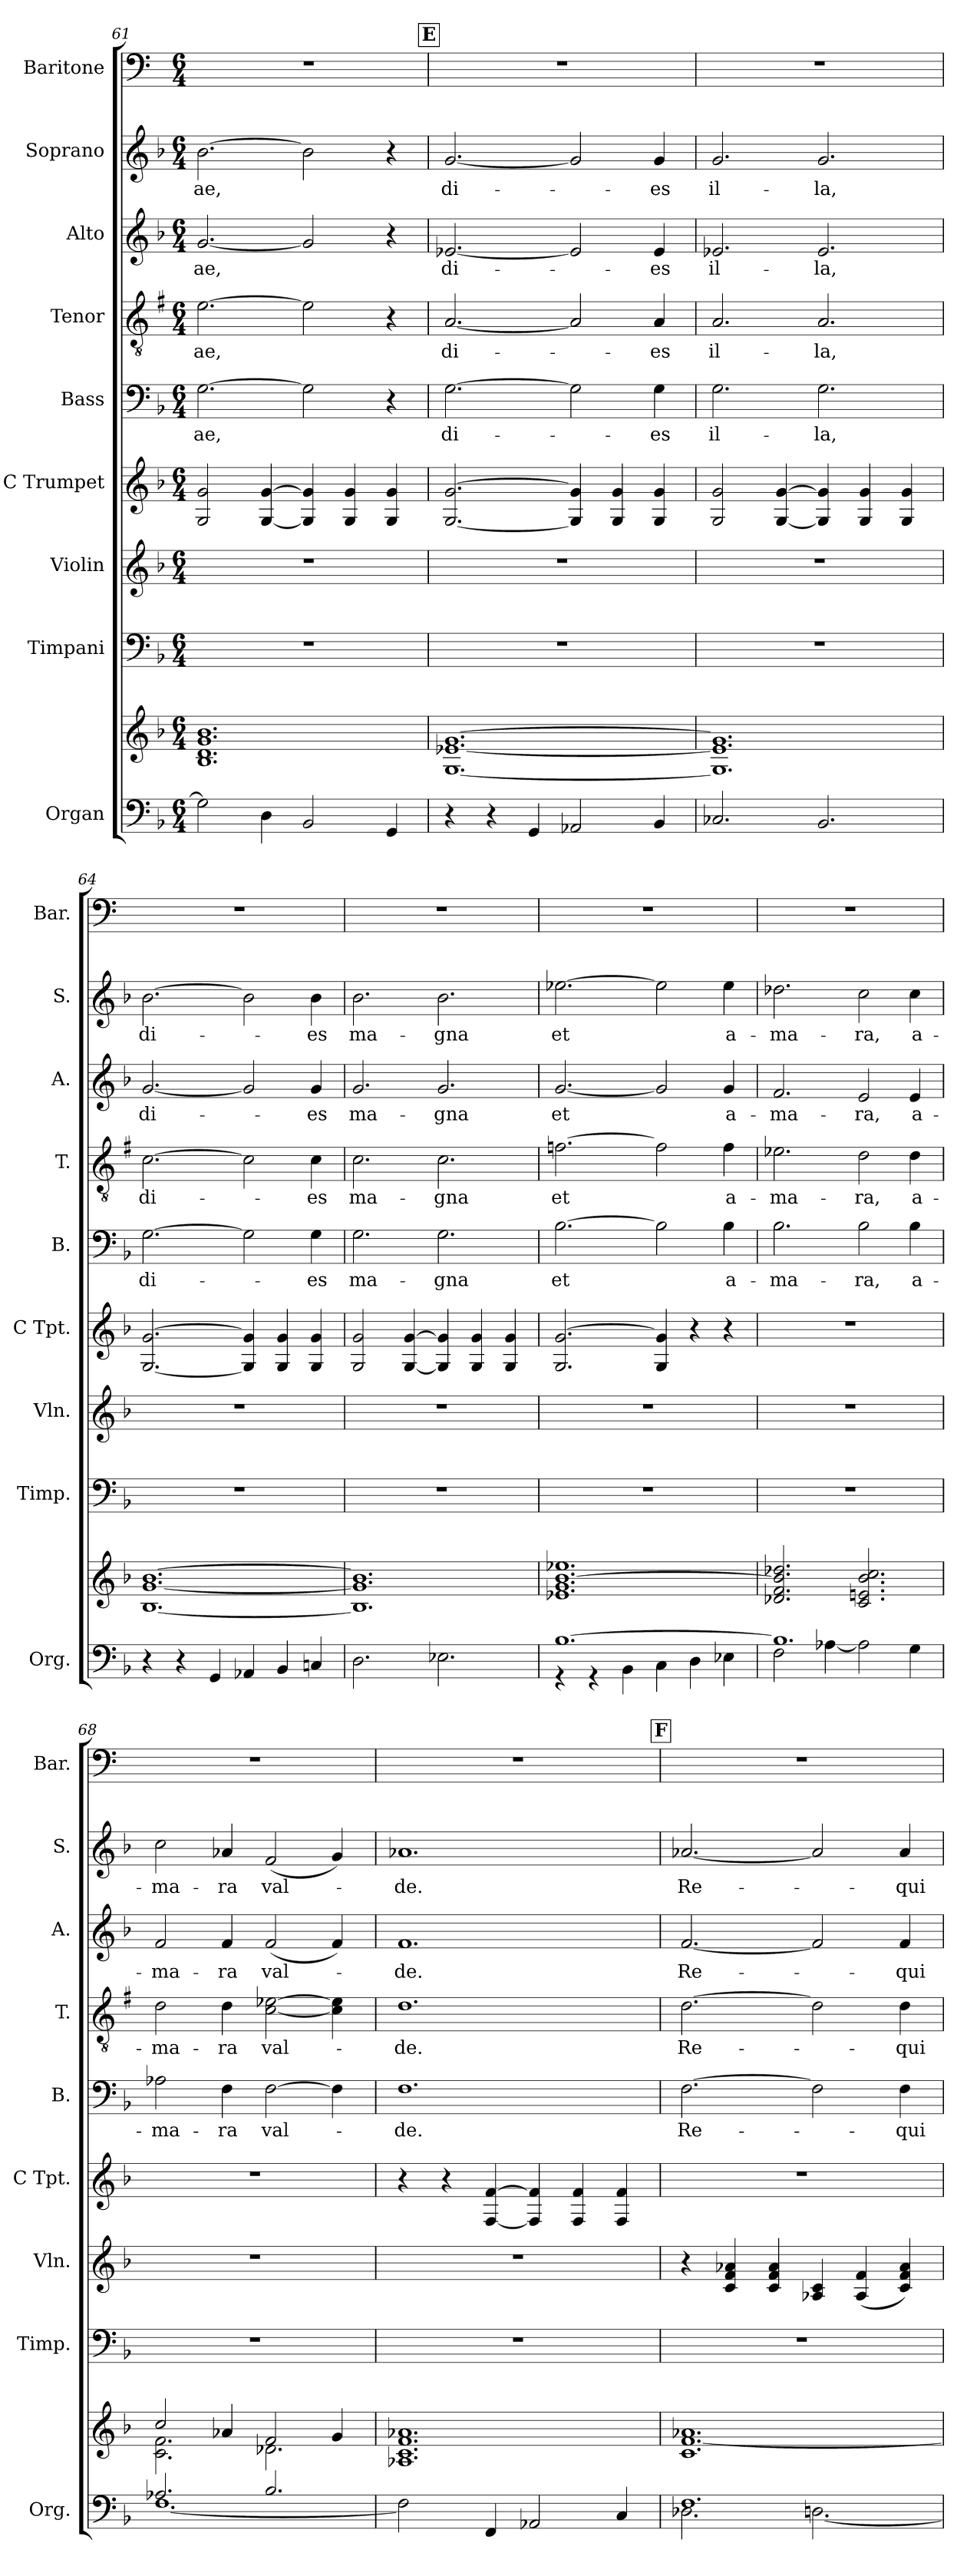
**kern	**kern	**kern	**kern	**kern	**kern	**text	**kern	**text	**kern	**text	**kern	**text	**kern
*part9	*part9	*part8	*part7	*part6	*part5	*part5	*part4	*part4	*part3	*part3	*part2	*part2	*part1
*staff10	*staff9	*staff8	*staff7	*staff6	*staff5	*staff5	*staff4	*staff4	*staff3	*staff3	*staff2	*staff2	*staff1
*I"Organ	*	*I"Timpani	*I"Violin	*I"C Trumpet	*I"Bass	*	*I"Tenor	*	*I"Alto	*	*I"Soprano	*	*I"Baritone
*I'Org.	*	*I'Timp.	*I'Vln.	*I'C Tpt.	*I'B.	*	*I'T.	*	*I'A.	*	*I'S.	*	*I'Bar.
*clefF4	*clefG2	*clefF4	*clefG2	*clefG2	*clefF4	*	*clefGv2	*	*clefG2	*	*clefG2	*	*clefF4
*	*	*	*	*	*	*	*ITrd1c2	*	*	*	*	*	*ITrd4c7
*k[b-]	*k[b-]	*k[b-]	*k[b-]	*k[b-]	*k[b-]	*	*k[b-]	*	*k[b-]	*	*k[b-]	*	*k[b-]
*F:	*F:	*F:	*F:	*F:	*F:	*	*F:	*	*F:	*	*F:	*	*F:
*M6/4	*M6/4	*M6/4	*M6/4	*M6/4	*M6/4	*	*M6/4	*	*M6/4	*	*M6/4	*	*M6/4
=61	=61	=61	=61	=61	=61	=61	=61	=61	=61	=61	=61	=61	=61
!	!	!	!	!	!	!LO:LY:b:color=#7F7F7F	!	!LO:LY:b:color=#0000FF	!	!LO:LY:b:color=#108001	!	!LO:LY:b:color=#FC0107	!
2G\]	1.B- 1.d 1.g 1.b-	1.r	1.r	2G/ 2g/	[2.Gi\	-ae,	[2.dj\	-ae,	[2.gZ/	-ae,	[2.b-V\	-ae,	1.r
4D\	.	.	.	[4G/ [4g/	.	.	.	.	.	.	.	.	.
2BB-/	.	.	.	4G/] 4g/]	2Gi\]	.	2dj\]	.	2gZ/]	.	2b-V\]	.	.
.	.	.	.	4G/ 4g/	.	.	.	.	.	.	.	.	.
4GG/	.	.	.	4G/ 4g/	4r	.	4r	.	4r	.	4r	.	.
!!LO:PB:g=z
!!LO:REH:place=s1:a:B:fs=14:t=E
=62	=62	=62	=62	=62	=62	=62	=62	=62	=62	=62	=62	=62	=62
!	!	!	!	!	!	!LO:LY:b:color=#7F7F7F	!	!LO:LY:b:color=#0000FF	!	!LO:LY:b:color=#108001	!	!LO:LY:b:color=#FC0107	!
4r	[1.G [1.e-X [1.g	1.r	1.r	[2.G/ [2.g/	[2.Gi\	di-	[2.Gj/	di-	[2.e-XZ/	di-	[2.gV/	di-	1.r
4r	.	.	.	.	.	.	.	.	.	.	.	.	.
4GG/	.	.	.	.	.	.	.	.	.	.	.	.	.
2AA-X/	.	.	.	4G/] 4g/]	2Gi\]	.	2Gj/]	.	2e-Z/]	.	2gV/]	.	.
.	.	.	.	4G/ 4g/	.	.	.	.	.	.	.	.	.
!	!	!	!	!	!	!LO:LY:b:color=#7F7F7F	!	!LO:LY:b:color=#0000FF	!	!LO:LY:b:color=#108001	!	!LO:LY:b:color=#FC0107	!
4BB-/	.	.	.	4G/ 4g/	4Gi\	-es	4Gj/	-es	4e-Z/	-es	4gV/	-es	.
=63	=63	=63	=63	=63	=63	=63	=63	=63	=63	=63	=63	=63	=63
!	!	!	!	!	!	!LO:LY:b:color=#7F7F7F	!	!LO:LY:b:color=#0000FF	!	!LO:LY:b:color=#108001	!	!LO:LY:b:color=#FC0107	!
2.C-X/	1.G] 1.e-] 1.g]	1.r	1.r	2G/ 2g/	2.Gi\	il-	2.Gj/	il-	2.e-XZ/	il-	2.gV/	il-	1.r
.	.	.	.	[4G/ [4g/	.	.	.	.	.	.	.	.	.
!	!	!	!	!	!	!LO:LY:b:color=#7F7F7F	!	!LO:LY:b:color=#0000FF	!	!LO:LY:b:color=#108001	!	!LO:LY:b:color=#FC0107	!
2.BB-/	.	.	.	4G/] 4g/]	2.Gi\	-la,	2.Gj/	-la,	2.e-Z/	-la,	2.gV/	-la,	.
.	.	.	.	4G/ 4g/	.	.	.	.	.	.	.	.	.
.	.	.	.	4G/ 4g/	.	.	.	.	.	.	.	.	.
=64	=64	=64	=64	=64	=64	=64	=64	=64	=64	=64	=64	=64	=64
!	!	!	!	!	!	!LO:LY:b:color=#7F7F7F	!	!LO:LY:b:color=#0000FF	!	!LO:LY:b:color=#108001	!	!LO:LY:b:color=#FC0107	!
4r	[1.B- [1.g [1.b-	1.r	1.r	[2.G/ [2.g/	[2.Gi\	di-	[2.B-j\	di-	[2.gZ/	di-	[2.b-V\	di-	1.r
4r	.	.	.	.	.	.	.	.	.	.	.	.	.
4GG/	.	.	.	.	.	.	.	.	.	.	.	.	.
4AA-X/	.	.	.	4G/] 4g/]	2Gi\]	.	2B-j\]	.	2gZ/]	.	2b-V\]	.	.
4BB-/	.	.	.	4G/ 4g/	.	.	.	.	.	.	.	.	.
!	!	!	!	!	!	!LO:LY:b:color=#7F7F7F	!	!LO:LY:b:color=#0000FF	!	!LO:LY:b:color=#108001	!	!LO:LY:b:color=#FC0107	!
4Cn/	.	.	.	4G/ 4g/	4Gi\	-es	4B-j\	-es	4gZ/	-es	4b-V\	-es	.
=65	=65	=65	=65	=65	=65	=65	=65	=65	=65	=65	=65	=65	=65
!	!	!	!	!	!	!LO:LY:b:color=#7F7F7F	!	!LO:LY:b:color=#0000FF	!	!LO:LY:b:color=#108001	!	!LO:LY:b:color=#FC0107	!
2.D\	1.B-] 1.g] 1.b-]	1.r	1.r	2G/ 2g/	2.Gi\	ma-	2.B-j\	ma-	2.gZ/	ma-	2.b-V\	ma-	1.r
.	.	.	.	[4G/ [4g/	.	.	.	.	.	.	.	.	.
!	!	!	!	!	!	!LO:LY:b:color=#7F7F7F	!	!LO:LY:b:color=#0000FF	!	!LO:LY:b:color=#108001	!	!LO:LY:b:color=#FC0107	!
2.E-X\	.	.	.	4G/] 4g/]	2.Gi\	-gna	2.B-j\	-gna	2.gZ/	-gna	2.b-V\	-gna	.
.	.	.	.	4G/ 4g/	.	.	.	.	.	.	.	.	.
.	.	.	.	4G/ 4g/	.	.	.	.	.	.	.	.	.
!!LO:PB:g=z
=66	=66	=66	=66	=66	=66	=66	=66	=66	=66	=66	=66	=66	=66
*^	*	*	*	*	*	*	*	*	*	*	*	*	*
!	!	!	!	!	!	!	!LO:LY:b:color=#7F7F7F	!	!LO:LY:b:color=#0000FF	!	!LO:LY:b:color=#108001	!	!LO:LY:b:color=#FC0107	!
[1.B-	4r	1.e-X 1.g [1.b- 1.ee-X	1.r	1.r	2.G/ [2.g/	[2.B-i\	et	[2.e-Xj\	et	[2.gZ/	et	[2.ee-XV\	et	1.r
.	4r	.	.	.	.	.	.	.	.	.	.	.	.	.
.	4BB-\	.	.	.	.	.	.	.	.	.	.	.	.	.
.	4C\	.	.	.	4G/ 4g/]	2B-i\]	.	2e-j\]	.	2gZ/]	.	2ee-V\]	.	.
.	4D\	.	.	.	4r	.	.	.	.	.	.	.	.	.
!	!	!	!	!	!	!	!LO:LY:b:color=#7F7F7F	!	!LO:LY:b:color=#0000FF	!	!LO:LY:b:color=#108001	!	!LO:LY:b:color=#FC0107	!
.	4E-X\	.	.	.	4r	4B-i\	a-	4e-j\	a-	4gZ/	a-	4ee-V\	a-	.
=67	=67	=67	=67	=67	=67	=67	=67	=67	=67	=67	=67	=67	=67	=67
!	!	!	!	!	!	!	!LO:LY:b:color=#7F7F7F	!	!LO:LY:b:color=#0000FF	!	!LO:LY:b:color=#108001	!	!LO:LY:b:color=#FC0107	!
1.B-]	2F\	2.d-X/ 2.f/ 2.b-/] 2.dd-X/	1.r	1.r	1.r	2.B-i\	-ma-	2.d-Xj\	-ma-	2.fZ/	-ma-	2.dd-XV\	-ma-	1.r
.	[4A-X\	.	.	.	.	.	.	.	.	.	.	.	.	.
!	!	!	!	!	!	!	!LO:LY:b:color=#7F7F7F	!	!LO:LY:b:color=#0000FF	!	!LO:LY:b:color=#108001	!	!LO:LY:b:color=#FC0107	!
.	2A-\]	2.c/ 2.en/ 2.b-/ 2.cc/	.	.	.	2B-i\	-ra,	2cj\	-ra,	2eZ/	-ra,	2ccV\	-ra,	.
!	!	!	!	!	!	!	!LO:LY:b:color=#7F7F7F	!	!LO:LY:b:color=#0000FF	!	!LO:LY:b:color=#108001	!	!LO:LY:b:color=#FC0107	!
.	4G\	.	.	.	.	4B-i\	a-	4cj\	a-	4eZ/	a-	4ccV\	a-	.
=68	=68	=68	=68	=68	=68	=68	=68	=68	=68	=68	=68	=68	=68	=68
*	*	*^	*	*	*	*	*	*	*	*	*	*	*	*
!	!	!	!	!	!	!	!	!LO:LY:b:color=#7F7F7F	!	!LO:LY:b:color=#0000FF	!	!LO:LY:b:color=#108001	!	!LO:LY:b:color=#FC0107	!
2.A-X/	[1.F	2cc/	2.c\ 2.f\	1.r	1.r	1.r	2A-Xi\	-ma-	2cj\	-ma-	2fZ/	-ma-	2ccV\	-ma-	1.r
!	!	!	!	!	!	!	!	!LO:LY:b:color=#7F7F7F	!	!LO:LY:b:color=#0000FF	!	!LO:LY:b:color=#108001	!	!LO:LY:b:color=#FC0107	!
.	.	4a-X/	.	.	.	.	4Fi\	-ra	4cj\	-ra	4fZ/	-ra	4a-XV/	-ra	.
!	!	!	!	!	!	!	!	!LO:LY:b:color=#7F7F7F	!	!LO:LY:b:color=#0000FF	!	!LO:LY:b:color=#108001	!	!LO:LY:b:color=#FC0107	!
2.B-/	.	2f/	2.d-X\	.	.	.	[2Fi\	val-	[2B-j\ [2d-Xj\	val-	(<2fZ/	val-	(>2fV/	val-	.
.	.	4g/	.	.	.	.	4Fi\]	.	4B-j\] 4d-j\]	.	4fZ/)	.	4gV/)	.	.
*v	*v	*	*	*	*	*	*	*	*	*	*	*	*	*	*
*	*v	*v	*	*	*	*	*	*	*	*	*	*	*	*
=69	=69	=69	=69	=69	=69	=69	=69	=69	=69	=69	=69	=69	=69
!	!	!	!	!	!	!LO:LY:b:color=#7F7F7F	!	!LO:LY:b:color=#0000FF	!	!LO:LY:b:color=#108001	!	!LO:LY:b:color=#FC0107	!
2F\]	1.A-X 1.c 1.f 1.a-X	1.r	1.r	4r	1.Fi	-de.	1.cj	-de.	1.fZ	-de.	1.a-XV	-de.	1.r
.	.	.	.	4r	.	.	.	.	.	.	.	.	.
4FF/	.	.	.	[4F/ [4f/	.	.	.	.	.	.	.	.	.
2AA-X/	.	.	.	4F/] 4f/]	.	.	.	.	.	.	.	.	.
.	.	.	.	4F/ 4f/	.	.	.	.	.	.	.	.	.
4C/	.	.	.	4F/ 4f/	.	.	.	.	.	.	.	.	.
!!LO:PB:g=z
!!LO:REH:place=s1:a:B:fs=14:t=F
=70	=70	=70	=70	=70	=70	=70	=70	=70	=70	=70	=70	=70	=70
*^	*	*	*	*	*	*	*	*	*	*	*	*	*
!	!	!	!	!	!	!	!LO:LY:b:color=#7F7F7F	!	!LO:LY:b:color=#0000FF	!	!LO:LY:b:color=#108001	!	!LO:LY:b:color=#FC0107	!
1.F	2.D-X\	1.c [1.f 1.a-X	1.r	4r	1.r	[2.Fi\	Re-	[2.cj\	Re-	[2.fZ/	Re-	[2.a-XV/	Re-	1.r
.	.	.	.	4c/ 4f/ 4a-X/	.	.	.	.	.	.	.	.	.	.
.	.	.	.	4c/ 4f/ 4a-/	.	.	.	.	.	.	.	.	.	.
.	[2.Dn\	.	.	4A-X/ 4c/	.	2Fi\]	.	2cj\]	.	2fZ/]	.	2a-V/]	.	.
.	.	.	.	(<4A-/ 4f/	.	.	.	.	.	.	.	.	.	.
!	!	!	!	!	!	!	!LO:LY:b:color=#7F7F7F	!	!LO:LY:b:color=#0000FF	!	!LO:LY:b:color=#108001	!	!LO:LY:b:color=#FC0107	!
.	.	.	.	4c/ 4f/ 4a-/)	.	4Fi\	-qui-	4cj\	-qui-	4fZ/	-qui-	4a-V/	-qui-	.
*v	*v	*	*	*	*	*	*	*	*	*	*	*	*	*
=	=	=	=	=	=	=	=	=	=	=	=	=	=
*-	*-	*-	*-	*-	*-	*-	*-	*-	*-	*-	*-	*-	*-
